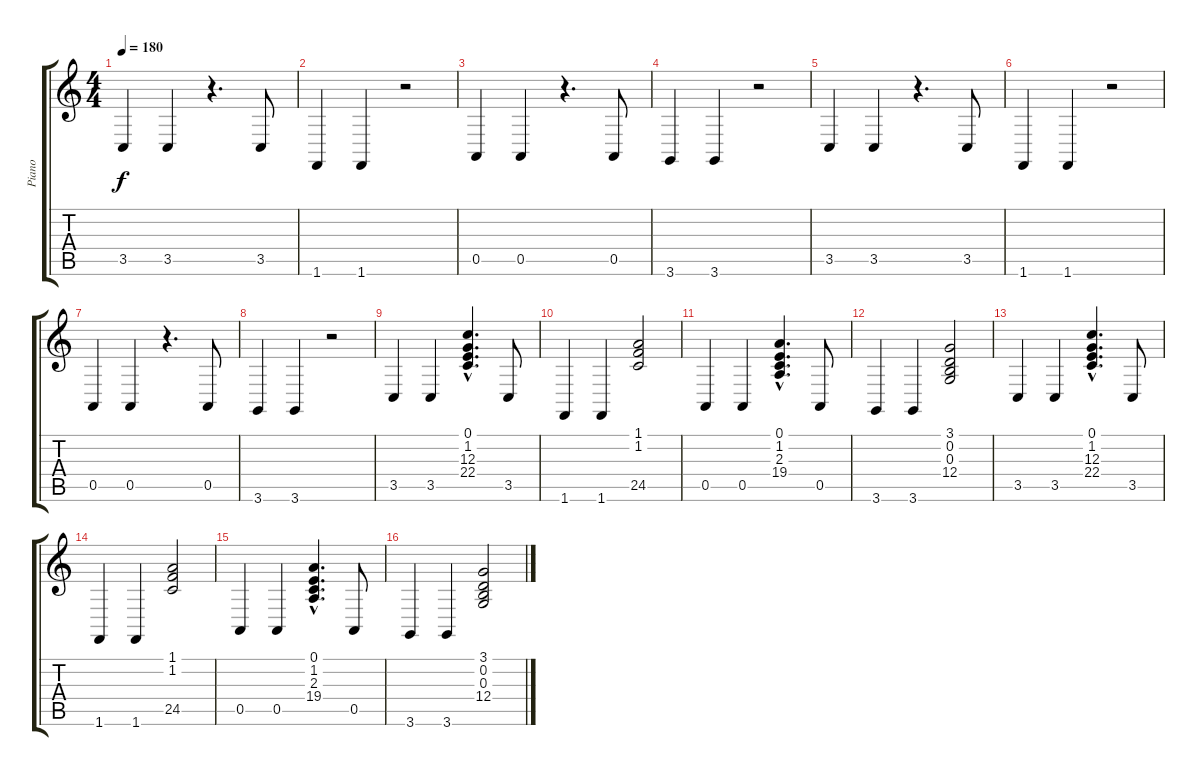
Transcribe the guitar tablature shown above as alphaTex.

\track ("Piano" "Piano") {instrument brightacousticpiano}
\staff {score tabs}
\tuning (E4 B3 G3 D3 A2 E2) {hide}
\ts (4 4)
\tempo 180
\clef g2
\ks c
3.5.4{dy f} 3.5.4 r.4{d} 3.5.8 |
1.6.4 1.6.4 r.2 |
0.5.4 0.5.4 r.4{d} 0.5.8 |
3.6.4 3.6.4 r.2 |
3.5.4 3.5.4 r.4{d} 3.5.8 |
1.6.4 1.6.4 r.2 |
0.5.4 0.5.4 r.4{d} 0.5.8 |
3.6.4 3.6.4 r.2 |
3.5.4 3.5.4 (0.1{hac} 1.2{hac} 12.3{hac} 22.4{hac}).4{d} 3.5.8 |
1.6.4 1.6.4 (1.1 1.2 24.5).2 |
0.5.4 0.5.4 (0.1{hac} 1.2{hac} 2.3{hac} 19.4{hac}).4{d} 0.5.8 |
3.6.4 3.6.4 (3.1 0.2 0.3 12.4).2 |
3.5.4 3.5.4 (0.1{hac} 1.2{hac} 12.3{hac} 22.4{hac}).4{d} 3.5.8 |
1.6.4 1.6.4 (1.1 1.2 24.5).2 |
0.5.4 0.5.4 (0.1{hac} 1.2{hac} 2.3{hac} 19.4{hac}).4{d} 0.5.8 |
3.6.4 3.6.4 (3.1 0.2 0.3 12.4).2
